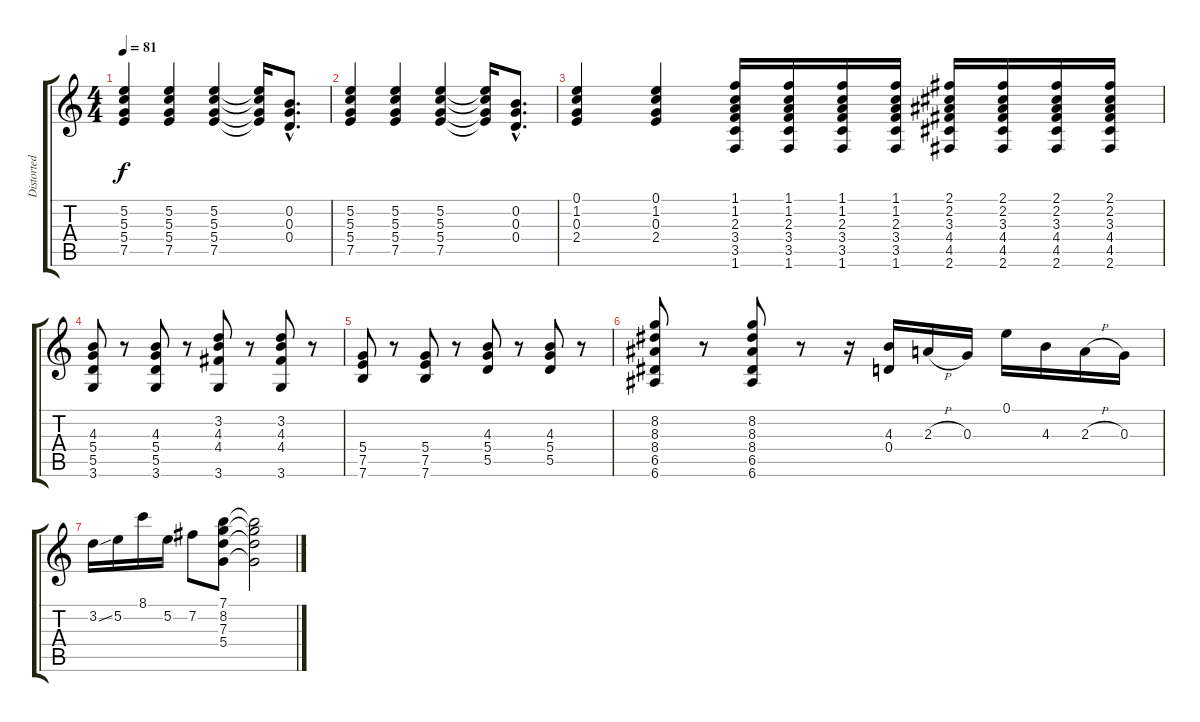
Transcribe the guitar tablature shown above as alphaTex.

\track ("Distorted Guitar" "Distorted ") {instrument distortionguitar}
\staff {score tabs}
\tuning (E4 B3 G3 D3 A2 E2) {hide}
\ts (4 4)
\tempo 81
\clef g2
\ks c
(5.2 5.3 5.4 7.5).4{dy f} (5.2 5.3 5.4 7.5).4 (5.2 5.3 5.4 7.5).4 (5.2{t} 5.3{t} 5.4{t} 7.5{t}).16 (0.2{hac} 0.3{hac} 0.4{hac}).8{d} |
(5.2 5.3 5.4 7.5).4 (5.2 5.3 5.4 7.5).4 (5.2 5.3 5.4 7.5).4 (5.2{t} 5.3{t} 5.4{t} 7.5{t}).16 (0.2{hac} 0.3{hac} 0.4{hac}).8{d} |
(0.1 1.2 0.3 2.4).4 (0.1 1.2 0.3 2.4).4 (1.1 1.2 2.3 3.4 3.5 1.6).16 (1.1 1.2 2.3 3.4 3.5 1.6).16 (1.1 1.2 2.3 3.4 3.5 1.6).16 (1.1 1.2 2.3 3.4 3.5 1.6).16 (2.1 2.2 3.3 4.4 4.5 2.6).16 (2.1 2.2 3.3 4.4 4.5 2.6).16 (2.1 2.2 3.3 4.4 4.5 2.6).16 (2.1 2.2 3.3 4.4 4.5 2.6).16 |
(4.3 5.4 5.5 3.6).8 r.8 (4.3 5.4 5.5 3.6).8 r.8 (3.2 4.3 4.4 3.6).8 r.8 (3.2 4.3 4.4 3.6).8 r.8 |
(5.4 7.5 7.6).8 r.8 (5.4 7.5 7.6).8 r.8 (4.3 5.4 5.5).8 r.8 (4.3 5.4 5.5).8 r.8 |
(8.2 8.3 8.4 6.5 6.6).8 r.8 (8.2 8.3 8.4 6.5 6.6).8 r.8 r.16 (4.3 0.4).16 2.3{h}.16 0.3.16 0.1.16 4.3.16 2.3{h}.16 0.3.16 |
3.2{ss}.16 5.2.16 8.1.16 5.2.16 7.2.8 (7.1 8.2 7.3 5.4).8 (7.1{t} 8.2{t} 7.3{t} 5.4{t}).2
